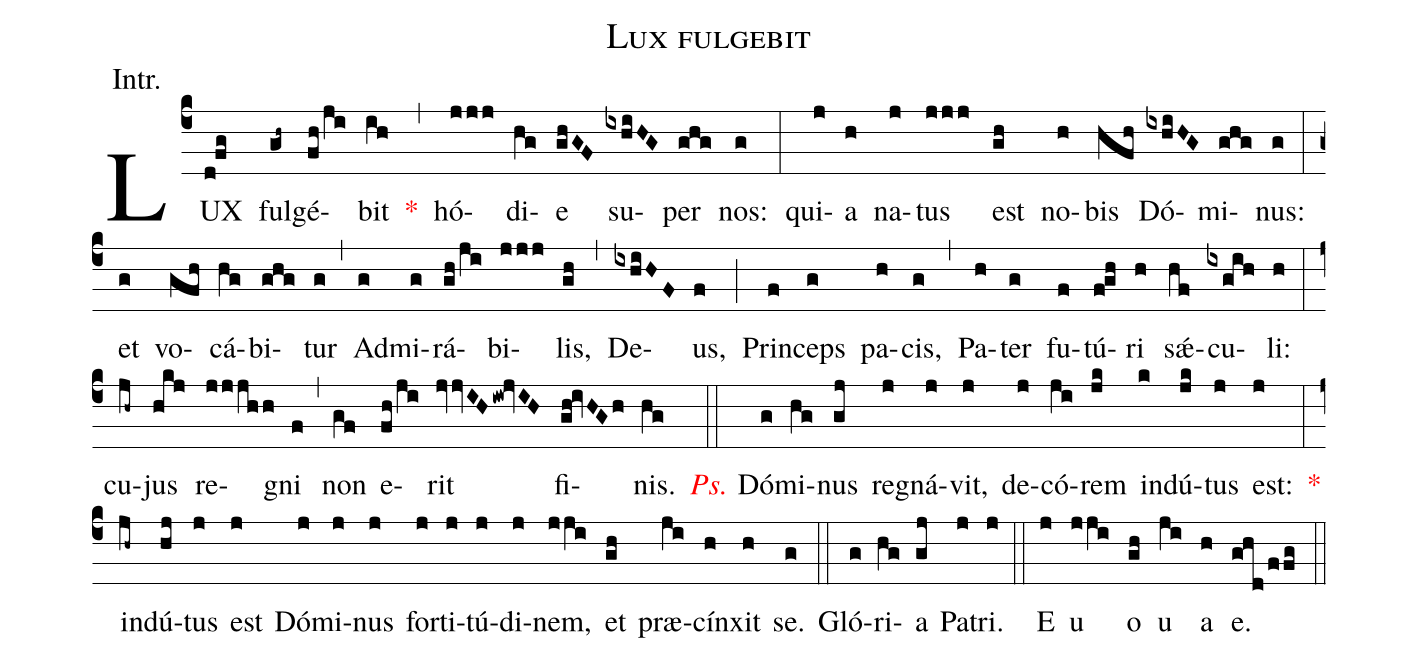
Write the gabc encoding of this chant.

name:Lux fulgebit;
annotation:Intr.;
mode:VIII.;
office-part:Introit;
%%
(c4) LUX(d!fg) ful(gh~)gé(fh/ji)bit(ih) <v>\red{*}</v>(,) hó(jjj)di(hg)e(ghGF) su(ixhiHG)per(ghg) nos:(g) (:) qui(j)a(h) na(j)tus(jjj) est(gh) no(h)bis(hfh) Dó(ixhiHG)mi(ghg)nus:(g) (:) et(g) vo(gfh)cá(hg)bi(ghg)tur(g) (,) Ad(g)mi(g)rá(gh/ji)bi(jjj)lis,(gh) (,) De(ixhiHF)us,(f) (;) Prin(f)ceps(g) pa(h)cis,(g) (,) Pa(h)ter(g) fu(f)tú(f!gh)ri(h) s<sp>'ae</sp>(hf)cu(ixgih)li:(h) (:) cu(jh~)jus(hkj) re(jjjhh)gni(f) (,) non(gf) e(fh/ji)rit(jvjvIHiw!jvIH) fi(gh!ivHGh)nis.(hg) (::) <v>\redit{Ps.}</v> Dó(g)mi(hg)nus(gj) re(j)gná(j)vit,(j) de(j)có(ji)rem(jk) in(k)dú(jk)tus(j) est:(j) <v>\red{*}</v>(:) in(jh~)dú(hj)tus(j) est(j) Dó(j)mi(j)nus(j) for(j)ti(j)tú(j)di(j)nem,(jji) et(gh) præ(ji)cín(h)xit(h) se.(g) (::) Gló(g)ri(hg)a(gj) Pa(j)tri.(j) (::) E(j) u(jji) o(gh) u(ji) a(h) e.(ghd/ffg) (::)
